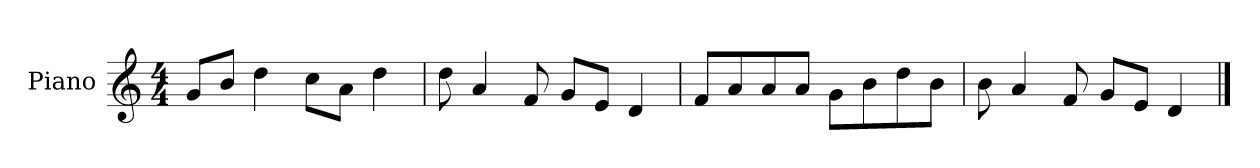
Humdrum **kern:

**kern
*part1
*staff1
*I"Piano
*I'P-no
*clefG2
*k[]
*M4/4
*MM90
=1
8g/L
8b/J
4dd\
8cc\L
8a\J
4dd\
=2
8dd\
4a/
8f/
8g/L
8e/J
4d/
=3
8f/L
8a/
8a/
8a/J
8g\L
8b\
8dd\
8b\J
=4
8b\
4a/
8f/
8g/L
8e/J
4d/
==
*-
